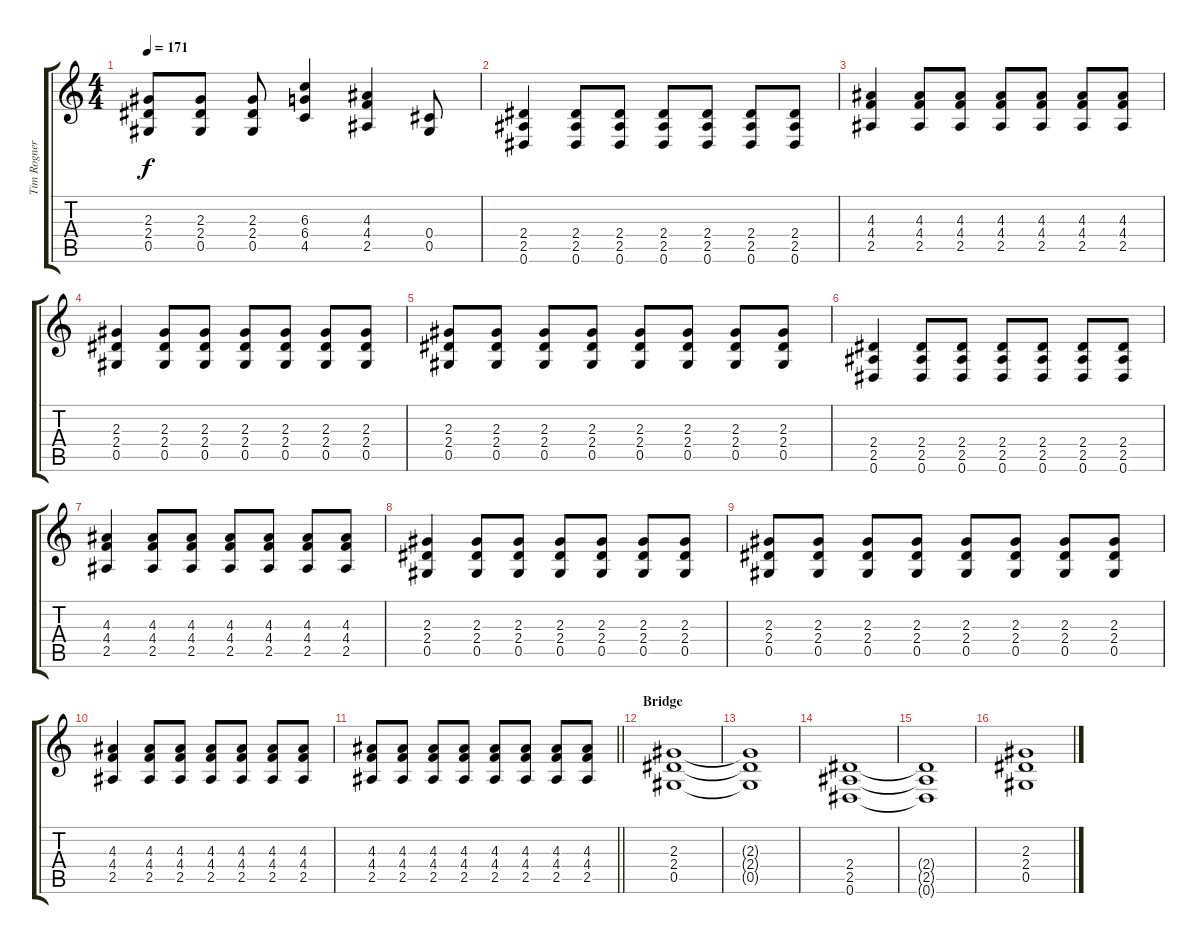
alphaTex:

\track ("Tim Rogner - Guitar" "Tim Rogner") {instrument distortionguitar}
\staff {score tabs}
\tuning (Eb4 Bb3 Gb3 Db3 Ab2 Eb2) {hide}
\ts (4 4)
\tempo 171
\clef g2
\ks c
(2.3 2.4 0.5).8{dy f} (2.3 2.4 0.5).8 (2.3 2.4 0.5).8 (6.3 6.4 4.5).4 (4.3 4.4 2.5).4 (0.4 0.5).8 |
(2.4 2.5 0.6).4 (2.4 2.5 0.6).8 (2.4 2.5 0.6).8 (2.4 2.5 0.6).8 (2.4 2.5 0.6).8 (2.4 2.5 0.6).8 (2.4 2.5 0.6).8 |
(4.3 4.4 2.5).4 (4.3 4.4 2.5).8 (4.3 4.4 2.5).8 (4.3 4.4 2.5).8 (4.3 4.4 2.5).8 (4.3 4.4 2.5).8 (4.3 4.4 2.5).8 |
(2.3 2.4 0.5).4 (2.3 2.4 0.5).8 (2.3 2.4 0.5).8 (2.3 2.4 0.5).8 (2.3 2.4 0.5).8 (2.3 2.4 0.5).8 (2.3 2.4 0.5).8 |
(2.3 2.4 0.5).8 (2.3 2.4 0.5).8 (2.3 2.4 0.5).8 (2.3 2.4 0.5).8 (2.3 2.4 0.5).8 (2.3 2.4 0.5).8 (2.3 2.4 0.5).8 (2.3 2.4 0.5).8 |
(2.4 2.5 0.6).4 (2.4 2.5 0.6).8 (2.4 2.5 0.6).8 (2.4 2.5 0.6).8 (2.4 2.5 0.6).8 (2.4 2.5 0.6).8 (2.4 2.5 0.6).8 |
(4.3 4.4 2.5).4 (4.3 4.4 2.5).8 (4.3 4.4 2.5).8 (4.3 4.4 2.5).8 (4.3 4.4 2.5).8 (4.3 4.4 2.5).8 (4.3 4.4 2.5).8 |
(2.3 2.4 0.5).4 (2.3 2.4 0.5).8 (2.3 2.4 0.5).8 (2.3 2.4 0.5).8 (2.3 2.4 0.5).8 (2.3 2.4 0.5).8 (2.3 2.4 0.5).8 |
(2.3 2.4 0.5).8 (2.3 2.4 0.5).8 (2.3 2.4 0.5).8 (2.3 2.4 0.5).8 (2.3 2.4 0.5).8 (2.3 2.4 0.5).8 (2.3 2.4 0.5).8 (2.3 2.4 0.5).8 |
(4.3 4.4 2.5).4 (4.3 4.4 2.5).8 (4.3 4.4 2.5).8 (4.3 4.4 2.5).8 (4.3 4.4 2.5).8 (4.3 4.4 2.5).8 (4.3 4.4 2.5).8 |
\barLineRight lightlight
(4.3 4.4 2.5).8 (4.3 4.4 2.5).8 (4.3 4.4 2.5).8 (4.3 4.4 2.5).8 (4.3 4.4 2.5).8 (4.3 4.4 2.5).8 (4.3 4.4 2.5).8 (4.3 4.4 2.5).8 |
\section ("" "Bridge")
(2.3 2.4 0.5).1 |
(2.3{t} 2.4{t} 0.5{t}).1 |
(2.4 2.5 0.6).1 |
(2.4{t} 2.5{t} 0.6{t}).1 |
(2.3 2.4 0.5).1
